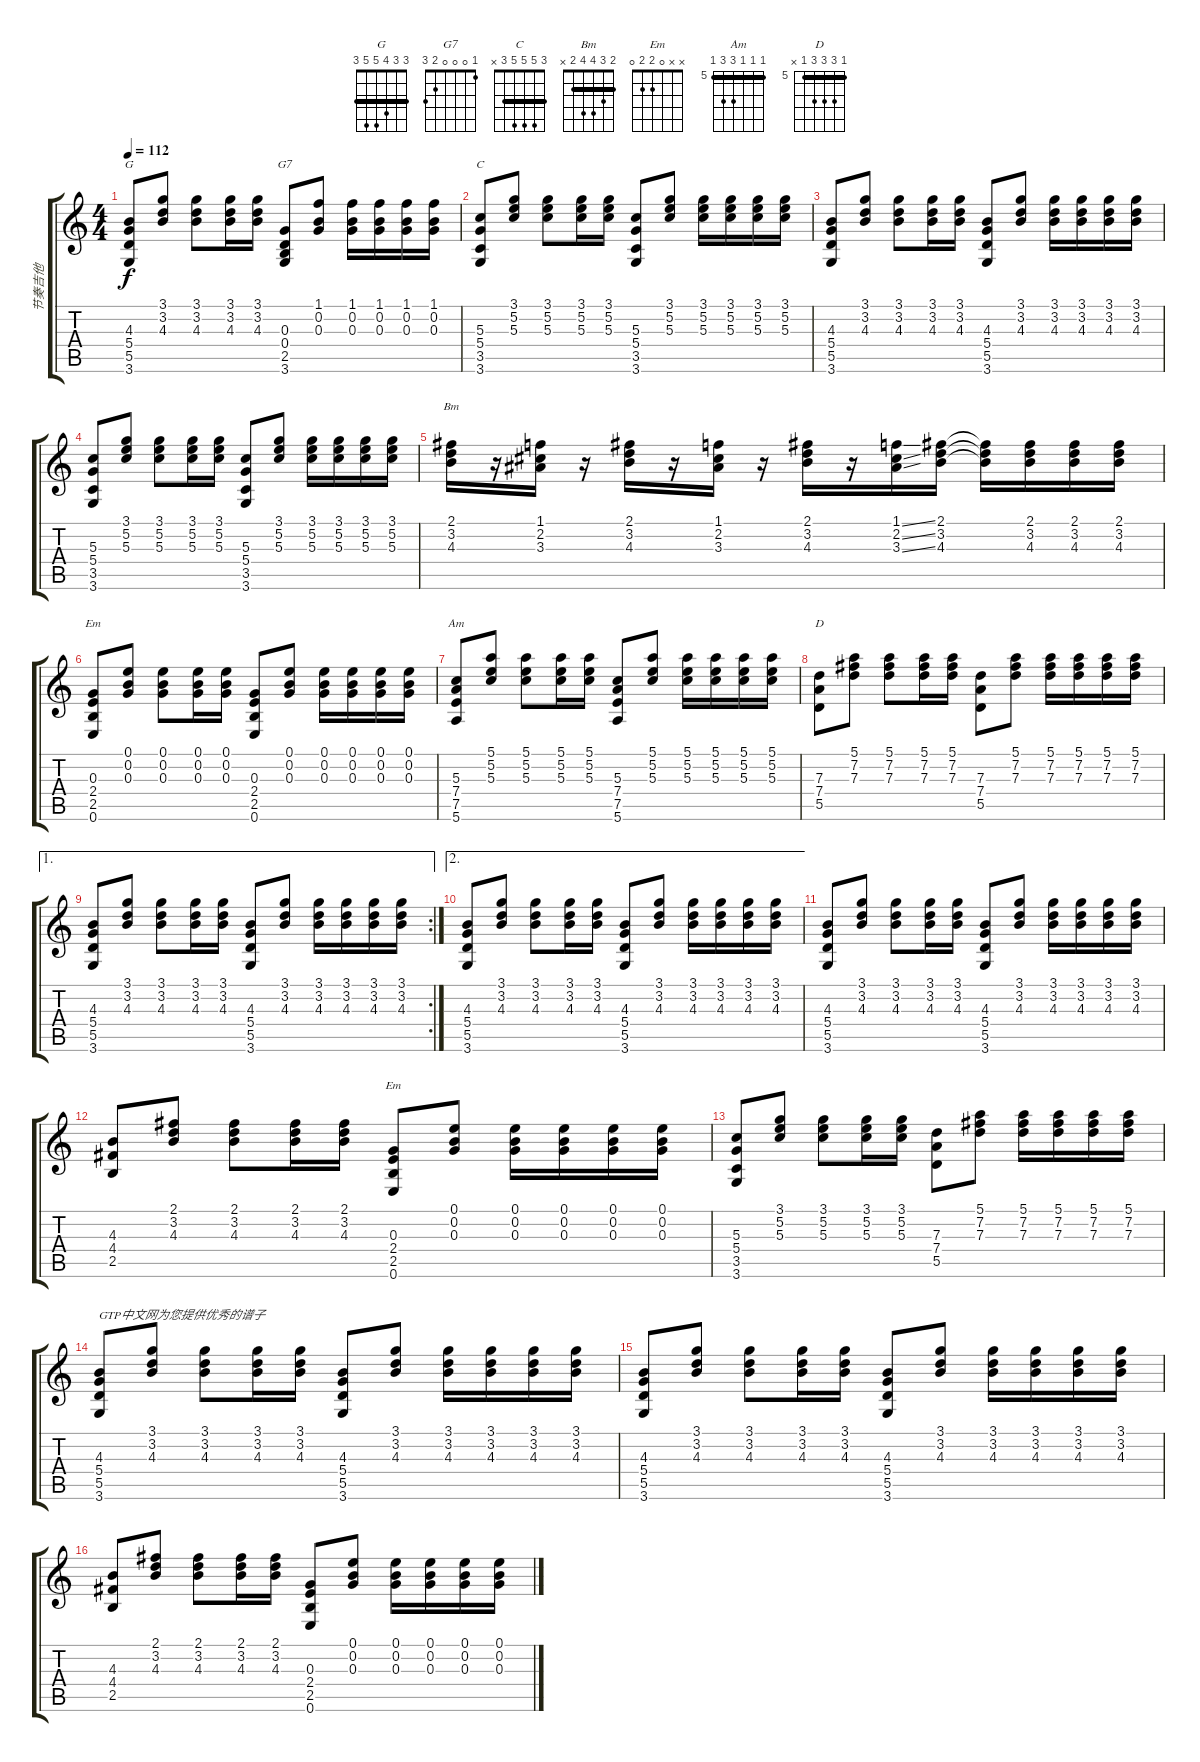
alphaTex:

\track ("节奏吉他" "节奏吉他") {instrument electricguitarclean}
\staff {score tabs}
\tuning (E4 B3 G3 D3 A2 E2) {hide}
\chord ("G" 3 3 4 5 5 3) {barre 3}
\chord ("G7" 1 0 0 0 2 3)
\chord ("C" 3 5 5 5 3 x) {barre 3}
\chord ("Bm" 2 3 4 4 2 x) {barre 2}
\chord ("Em" 0 0 0 2 2 0)
\chord ("Am" 5 5 5 7 7 5) {firstfret 5 barre 5}
\chord ("D" 5 7 7 7 5 x) {firstfret 5 barre 5}
\chord ("Em" x x 0 2 2 0)
\ts (4 4)
\tempo 112
\clef g2
\ks c
(4.3 5.4 5.5 3.6).8{ch "G" dy f} (3.1 3.2 4.3).8 (3.1 3.2 4.3).8 (3.1 3.2 4.3).16 (3.1 3.2 4.3).16 (0.3 0.4 2.5 3.6).8{ch "G7"} (1.1 0.2 0.3).8 (1.1 0.2 0.3).16 (1.1 0.2 0.3).16 (1.1 0.2 0.3).16 (1.1 0.2 0.3).16 |
(5.3 5.4 3.5 3.6).8{ch "C"} (3.1 5.2 5.3).8 (3.1 5.2 5.3).8 (3.1 5.2 5.3).16 (3.1 5.2 5.3).16 (5.3 5.4 3.5 3.6).8 (3.1 5.2 5.3).8 (3.1 5.2 5.3).16 (3.1 5.2 5.3).16 (3.1 5.2 5.3).16 (3.1 5.2 5.3).16 |
(4.3 5.4 5.5 3.6).8 (3.1 3.2 4.3).8 (3.1 3.2 4.3).8 (3.1 3.2 4.3).16 (3.1 3.2 4.3).16 (4.3 5.4 5.5 3.6).8 (3.1 3.2 4.3).8 (3.1 3.2 4.3).16 (3.1 3.2 4.3).16 (3.1 3.2 4.3).16 (3.1 3.2 4.3).16 |
(5.3 5.4 3.5 3.6).8 (3.1 5.2 5.3).8 (3.1 5.2 5.3).8 (3.1 5.2 5.3).16 (3.1 5.2 5.3).16 (5.3 5.4 3.5 3.6).8 (3.1 5.2 5.3).8 (3.1 5.2 5.3).16 (3.1 5.2 5.3).16 (3.1 5.2 5.3).16 (3.1 5.2 5.3).16 |
(2.1 3.2 4.3).16{ch "Bm"} r.16 (1.1 2.2 3.3).16 r.16 (2.1 3.2 4.3).16 r.16 (1.1 2.2 3.3).16 r.16 (2.1 3.2 4.3).16 r.16 (1.1{ss} 2.2{ss} 3.3{ss}).16 (2.1 3.2 4.3).16 (2.1{t} 3.2{t} 4.3{t}).16 (2.1 3.2 4.3).16 (2.1 3.2 4.3).16 (2.1 3.2 4.3).16 |
(0.3 2.4 2.5 0.6).8{ch "Em"} (0.1 0.2 0.3).8 (0.1 0.2 0.3).8 (0.1 0.2 0.3).16 (0.1 0.2 0.3).16 (0.3 2.4 2.5 0.6).8 (0.1 0.2 0.3).8 (0.1 0.2 0.3).16 (0.1 0.2 0.3).16 (0.1 0.2 0.3).16 (0.1 0.2 0.3).16 |
(5.3 7.4 7.5 5.6).8{ch "Am"} (5.1 5.2 5.3).8 (5.1 5.2 5.3).8 (5.1 5.2 5.3).16 (5.1 5.2 5.3).16 (5.3 7.4 7.5 5.6).8 (5.1 5.2 5.3).8 (5.1 5.2 5.3).16 (5.1 5.2 5.3).16 (5.1 5.2 5.3).16 (5.1 5.2 5.3).16 |
(7.3 7.4 5.5).8{ch "D"} (5.1 7.2 7.3).8 (5.1 7.2 7.3).8 (5.1 7.2 7.3).16 (5.1 7.2 7.3).16 (7.3 7.4 5.5).8 (5.1 7.2 7.3).8 (5.1 7.2 7.3).16 (5.1 7.2 7.3).16 (5.1 7.2 7.3).16 (5.1 7.2 7.3).16 |
\ae 1
\rc 2
(4.3 5.4 5.5 3.6).8 (3.1 3.2 4.3).8 (3.1 3.2 4.3).8 (3.1 3.2 4.3).16 (3.1 3.2 4.3).16 (4.3 5.4 5.5 3.6).8 (3.1 3.2 4.3).8 (3.1 3.2 4.3).16 (3.1 3.2 4.3).16 (3.1 3.2 4.3).16 (3.1 3.2 4.3).16 |
\ae 2
(4.3 5.4 5.5 3.6).8 (3.1 3.2 4.3).8 (3.1 3.2 4.3).8 (3.1 3.2 4.3).16 (3.1 3.2 4.3).16 (4.3 5.4 5.5 3.6).8 (3.1 3.2 4.3).8 (3.1 3.2 4.3).16 (3.1 3.2 4.3).16 (3.1 3.2 4.3).16 (3.1 3.2 4.3).16 |
(4.3 5.4 5.5 3.6).8 (3.1 3.2 4.3).8 (3.1 3.2 4.3).8 (3.1 3.2 4.3).16 (3.1 3.2 4.3).16 (4.3 5.4 5.5 3.6).8 (3.1 3.2 4.3).8 (3.1 3.2 4.3).16 (3.1 3.2 4.3).16 (3.1 3.2 4.3).16 (3.1 3.2 4.3).16 |
(4.3 4.4 2.5).8 (2.1 3.2 4.3).8 (2.1 3.2 4.3).8 (2.1 3.2 4.3).16 (2.1 3.2 4.3).16 (0.3 2.4 2.5 0.6).8{ch "Em"} (0.1 0.2 0.3).8 (0.1 0.2 0.3).16 (0.1 0.2 0.3).16 (0.1 0.2 0.3).16 (0.1 0.2 0.3).16 |
(5.3 5.4 3.5 3.6).8 (3.1 5.2 5.3).8 (3.1 5.2 5.3).8 (3.1 5.2 5.3).16 (3.1 5.2 5.3).16 (7.3 7.4 5.5).8 (5.1 7.2 7.3).8 (5.1 7.2 7.3).16 (5.1 7.2 7.3).16 (5.1 7.2 7.3).16 (5.1 7.2 7.3).16 |
(4.3 5.4 5.5 3.6).8{txt "GTP中文网为您提供优秀的谱子"} (3.1 3.2 4.3).8 (3.1 3.2 4.3).8 (3.1 3.2 4.3).16 (3.1 3.2 4.3).16 (4.3 5.4 5.5 3.6).8 (3.1 3.2 4.3).8 (3.1 3.2 4.3).16 (3.1 3.2 4.3).16 (3.1 3.2 4.3).16 (3.1 3.2 4.3).16 |
(4.3 5.4 5.5 3.6).8 (3.1 3.2 4.3).8 (3.1 3.2 4.3).8 (3.1 3.2 4.3).16 (3.1 3.2 4.3).16 (4.3 5.4 5.5 3.6).8 (3.1 3.2 4.3).8 (3.1 3.2 4.3).16 (3.1 3.2 4.3).16 (3.1 3.2 4.3).16 (3.1 3.2 4.3).16 |
(4.3 4.4 2.5).8 (2.1 3.2 4.3).8 (2.1 3.2 4.3).8 (2.1 3.2 4.3).16 (2.1 3.2 4.3).16 (0.3 2.4 2.5 0.6).8 (0.1 0.2 0.3).8 (0.1 0.2 0.3).16 (0.1 0.2 0.3).16 (0.1 0.2 0.3).16 (0.1 0.2 0.3).16
